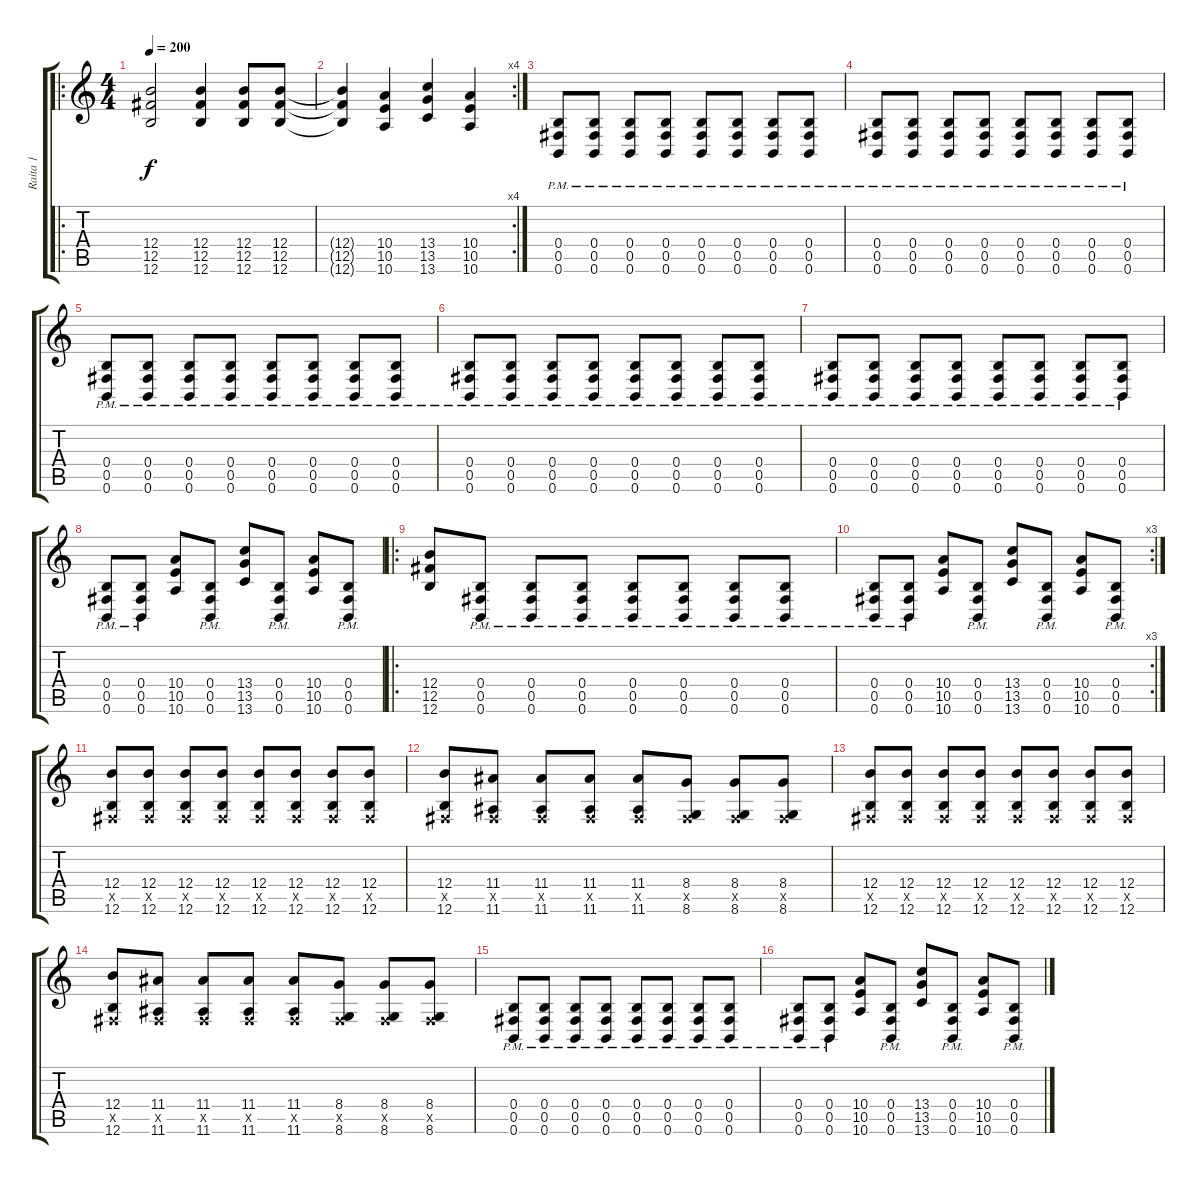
\track ("Raita 1" "Raita 1") {instrument distortionguitar}
\staff {score tabs}
\tuning (Db4 Ab3 E3 B2 Gb2 B1) {hide}
\ro
\ts (4 4)
\tempo 200
\clef g2
\ks c
(12.4 12.5 12.6).2{dy f} (12.4 12.5 12.6).4 (12.4 12.5 12.6).8 (12.4 12.5 12.6).8 |
\rc 4
(12.4{t} 12.5{t} 12.6{t}).4 (10.4 10.5 10.6).4 (13.4 13.5 13.6).4 (10.4 10.5 10.6).4 |
(0.4{pm} 0.5{pm} 0.6{pm}).8 (0.4{pm} 0.5{pm} 0.6{pm}).8 (0.4{pm} 0.5{pm} 0.6{pm}).8 (0.4{pm} 0.5{pm} 0.6{pm}).8 (0.4{pm} 0.5{pm} 0.6{pm}).8 (0.4{pm} 0.5{pm} 0.6{pm}).8 (0.4{pm} 0.5{pm} 0.6{pm}).8 (0.4{pm} 0.5{pm} 0.6{pm}).8 |
(0.4{pm} 0.5{pm} 0.6{pm}).8 (0.4{pm} 0.5{pm} 0.6{pm}).8 (0.4{pm} 0.5{pm} 0.6{pm}).8 (0.4{pm} 0.5{pm} 0.6{pm}).8 (0.4{pm} 0.5{pm} 0.6{pm}).8 (0.4{pm} 0.5{pm} 0.6{pm}).8 (0.4{pm} 0.5{pm} 0.6{pm}).8 (0.4{pm} 0.5{pm} 0.6{pm}).8 |
(0.4{pm} 0.5{pm} 0.6{pm}).8 (0.4{pm} 0.5{pm} 0.6{pm}).8 (0.4{pm} 0.5{pm} 0.6{pm}).8 (0.4{pm} 0.5{pm} 0.6{pm}).8 (0.4{pm} 0.5{pm} 0.6{pm}).8 (0.4{pm} 0.5{pm} 0.6{pm}).8 (0.4{pm} 0.5{pm} 0.6{pm}).8 (0.4{pm} 0.5{pm} 0.6{pm}).8 |
(0.4{pm} 0.5{pm} 0.6{pm}).8 (0.4{pm} 0.5{pm} 0.6{pm}).8 (0.4{pm} 0.5{pm} 0.6{pm}).8 (0.4{pm} 0.5{pm} 0.6{pm}).8 (0.4{pm} 0.5{pm} 0.6{pm}).8 (0.4{pm} 0.5{pm} 0.6{pm}).8 (0.4{pm} 0.5{pm} 0.6{pm}).8 (0.4{pm} 0.5{pm} 0.6{pm}).8 |
(0.4{pm} 0.5{pm} 0.6{pm}).8 (0.4{pm} 0.5{pm} 0.6{pm}).8 (0.4{pm} 0.5{pm} 0.6{pm}).8 (0.4{pm} 0.5{pm} 0.6{pm}).8 (0.4{pm} 0.5{pm} 0.6{pm}).8 (0.4{pm} 0.5{pm} 0.6{pm}).8 (0.4{pm} 0.5{pm} 0.6{pm}).8 (0.4{pm} 0.5{pm} 0.6{pm}).8 |
(0.4{pm} 0.5{pm} 0.6{pm}).8 (0.4{pm} 0.5{pm} 0.6{pm}).8 (10.4 10.5 10.6).8 (0.4{pm} 0.5{pm} 0.6{pm}).8 (13.4 13.5 13.6).8 (0.4{pm} 0.5{pm} 0.6{pm}).8 (10.4 10.5 10.6).8 (0.4{pm} 0.5{pm} 0.6{pm}).8 |
\ro
(12.4 12.5 12.6).8 (0.4{pm} 0.5{pm} 0.6{pm}).8 (0.4{pm} 0.5{pm} 0.6{pm}).8 (0.4{pm} 0.5{pm} 0.6{pm}).8 (0.4{pm} 0.5{pm} 0.6{pm}).8 (0.4{pm} 0.5{pm} 0.6{pm}).8 (0.4{pm} 0.5{pm} 0.6{pm}).8 (0.4{pm} 0.5{pm} 0.6{pm}).8 |
\rc 3
(0.4{pm} 0.5{pm} 0.6{pm}).8 (0.4{pm} 0.5{pm} 0.6{pm}).8 (10.4 10.5 10.6).8 (0.4{pm} 0.5{pm} 0.6{pm}).8 (13.4 13.5 13.6).8 (0.4{pm} 0.5{pm} 0.6{pm}).8 (10.4 10.5 10.6).8 (0.4{pm} 0.5{pm} 0.6{pm}).8 |
(12.4 0.5{x} 12.6).8 (12.4 0.5{x} 12.6).8 (12.4 0.5{x} 12.6).8 (12.4 0.5{x} 12.6).8 (12.4 0.5{x} 12.6).8 (12.4 0.5{x} 12.6).8 (12.4 0.5{x} 12.6).8 (12.4 0.5{x} 12.6).8 |
(12.4 0.5{x} 12.6).8 (11.4 0.5{x} 11.6).8 (11.4 0.5{x} 11.6).8 (11.4 0.5{x} 11.6).8 (11.4 0.5{x} 11.6).8 (8.4 0.5{x} 8.6).8 (8.4 0.5{x} 8.6).8 (8.4 0.5{x} 8.6).8 |
(12.4 0.5{x} 12.6).8 (12.4 0.5{x} 12.6).8 (12.4 0.5{x} 12.6).8 (12.4 0.5{x} 12.6).8 (12.4 0.5{x} 12.6).8 (12.4 0.5{x} 12.6).8 (12.4 0.5{x} 12.6).8 (12.4 0.5{x} 12.6).8 |
(12.4 0.5{x} 12.6).8 (11.4 0.5{x} 11.6).8 (11.4 0.5{x} 11.6).8 (11.4 0.5{x} 11.6).8 (11.4 0.5{x} 11.6).8 (8.4 0.5{x} 8.6).8 (8.4 0.5{x} 8.6).8 (8.4 0.5{x} 8.6).8 |
(0.4{pm} 0.5{pm} 0.6{pm}).8 (0.4{pm} 0.5{pm} 0.6{pm}).8 (0.4{pm} 0.5{pm} 0.6{pm}).8 (0.4{pm} 0.5{pm} 0.6{pm}).8 (0.4{pm} 0.5{pm} 0.6{pm}).8 (0.4{pm} 0.5{pm} 0.6{pm}).8 (0.4{pm} 0.5{pm} 0.6{pm}).8 (0.4{pm} 0.5{pm} 0.6{pm}).8 |
(0.4{pm} 0.5{pm} 0.6{pm}).8 (0.4{pm} 0.5{pm} 0.6{pm}).8 (10.4 10.5 10.6).8 (0.4{pm} 0.5{pm} 0.6{pm}).8 (13.4 13.5 13.6).8 (0.4{pm} 0.5{pm} 0.6{pm}).8 (10.4 10.5 10.6).8 (0.4{pm} 0.5{pm} 0.6{pm}).8
